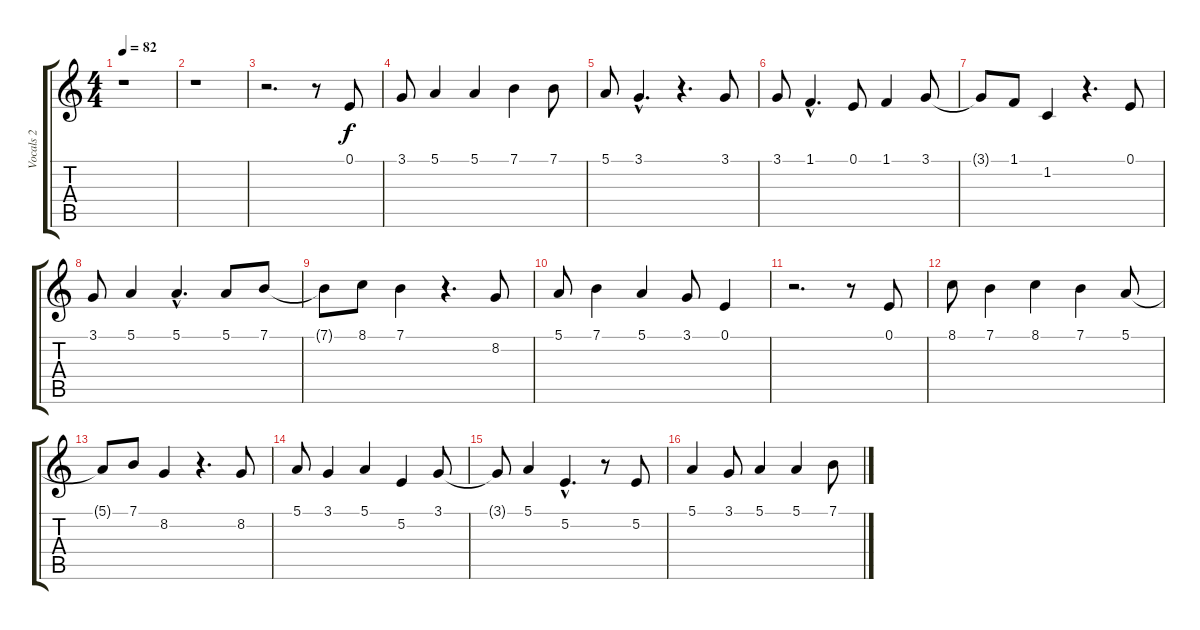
\track ("Vocals 2" "Vocals 2") {instrument pad2warm}
\staff {score tabs}
\tuning (E4 B3 G3 D3 A2 E2) {hide}
\ts (4 4)
\tempo 82
\clef g2
\ks c
r.1{dy f} |
r.1 |
r.2{d} r.8 0.1.8 |
3.1.8 5.1.4 5.1.4 7.1.4 7.1.8 |
5.1.8 3.1{hac}.4{d} r.4{d} 3.1.8 |
3.1.8 1.1{hac}.4{d} 0.1.8 1.1.4 3.1.8 |
3.1{t}.8 1.1.8 1.2.4 r.4{d} 0.1.8 |
3.1.8 5.1.4 5.1{hac}.4{d} 5.1.8 7.1.8 |
7.1{t}.8 8.1.8 7.1.4 r.4{d} 8.2.8 |
5.1.8 7.1.4 5.1.4 3.1.8 0.1.4 |
r.2{d} r.8 0.1.8 |
8.1.8 7.1.4 8.1.4 7.1.4 5.1.8 |
5.1{t}.8 7.1.8 8.2.4 r.4{d} 8.2.8 |
5.1.8 3.1.4 5.1.4 5.2.4 3.1.8 |
3.1{t}.8 5.1.4 5.2{hac}.4{d} r.8 5.2.8 |
5.1.4 3.1.8 5.1.4 5.1.4 7.1.8
